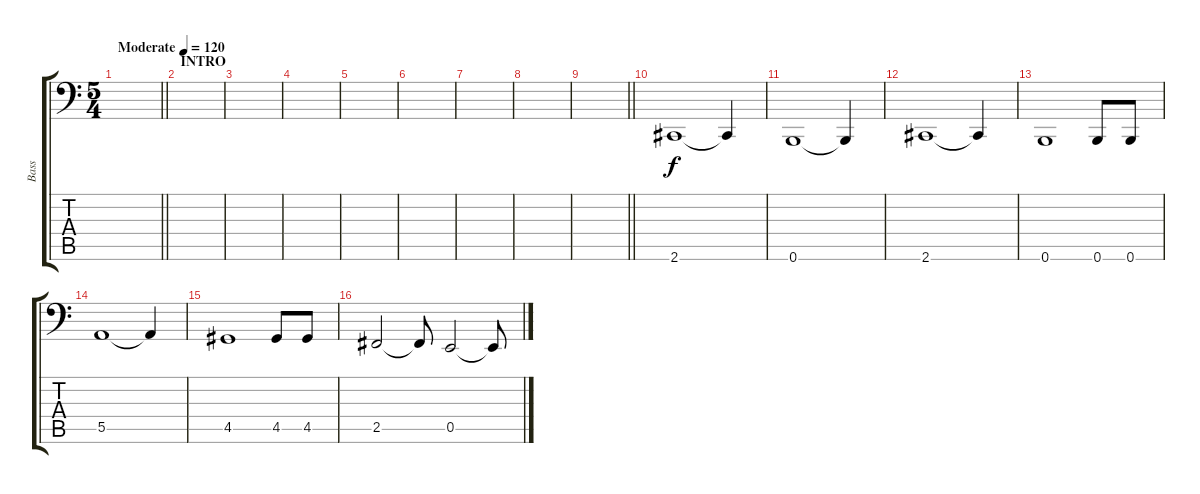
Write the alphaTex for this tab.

\track ("Bass" "Bass") {instrument electricbassfinger}
\staff {score tabs}
\tuning (C3 G2 D2 A1 E1 B0) {hide}
\ts (5 4)
\tempo (120 "Moderate")
\clef f4
\barLineRight lightlight
\ks c
|
\section ("" "INTRO")
|
|
|
|
|
|
|
\barLineRight lightlight
|
2.6.1 2.6{t}.4 |
0.6.1 0.6{t}.4 |
2.6.1 2.6{t}.4 |
0.6.1 0.6.8 0.6.8 |
5.5.1 5.5{t}.4 |
4.5.1 4.5.8 4.5.8 |
2.5.2 2.5{t}.8 0.5.2 0.5{t}.8
